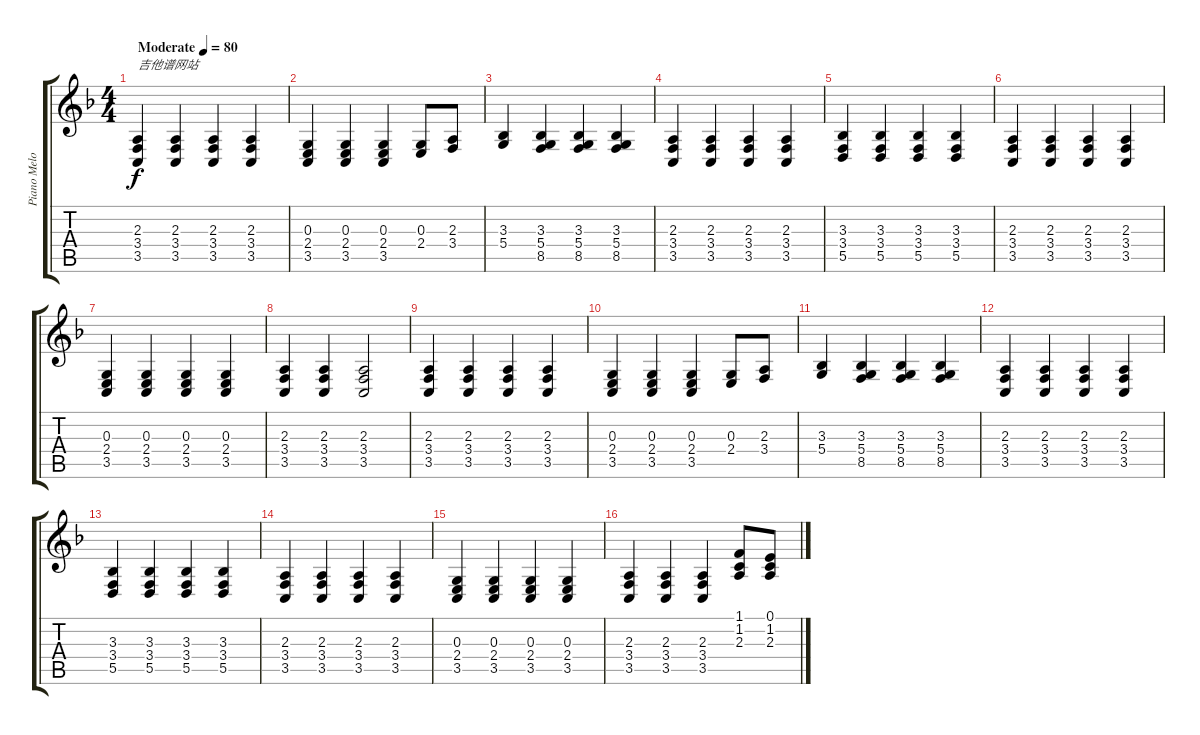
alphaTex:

\track ("Piano Melody" "Piano Melo") {instrument brightacousticpiano}
\staff {score tabs}
\tuning (E4 B3 G3 D3 A2 E2) {hide}
\ts (4 4)
\tempo (80 "Moderate")
\clef g2
\ks f
(2.3 3.4 3.5).4{txt "吉他谱网站" dy f instrument brightacousticpiano} (2.3 3.4 3.5).4 (2.3 3.4 3.5).4 (2.3 3.4 3.5).4 |
(0.3 2.4 3.5).4 (0.3 2.4 3.5).4 (0.3 2.4 3.5).4 (0.3 2.4).8 (2.3 3.4).8 |
(3.3 5.4).4 (3.3 5.4 8.5).4 (3.3 5.4 8.5).4 (3.3 5.4 8.5).4 |
(2.3 3.4 3.5).4 (2.3 3.4 3.5).4 (2.3 3.4 3.5).4 (2.3 3.4 3.5).4 |
(3.3 3.4 5.5).4 (3.3 3.4 5.5).4 (3.3 3.4 5.5).4 (3.3 3.4 5.5).4 |
(2.3 3.4 3.5).4 (2.3 3.4 3.5).4 (2.3 3.4 3.5).4 (2.3 3.4 3.5).4 |
(0.3 2.4 3.5).4 (0.3 2.4 3.5).4 (0.3 2.4 3.5).4 (0.3 2.4 3.5).4 |
(2.3 3.4 3.5).4 (2.3 3.4 3.5).4 (2.3 3.4 3.5).2 |
(2.3 3.4 3.5).4 (2.3 3.4 3.5).4 (2.3 3.4 3.5).4 (2.3 3.4 3.5).4 |
(0.3 2.4 3.5).4 (0.3 2.4 3.5).4 (0.3 2.4 3.5).4 (0.3 2.4).8 (2.3 3.4).8 |
(3.3 5.4).4 (3.3 5.4 8.5).4 (3.3 5.4 8.5).4 (3.3 5.4 8.5).4 |
(2.3 3.4 3.5).4 (2.3 3.4 3.5).4 (2.3 3.4 3.5).4 (2.3 3.4 3.5).4 |
(3.3 3.4 5.5).4 (3.3 3.4 5.5).4 (3.3 3.4 5.5).4 (3.3 3.4 5.5).4 |
(2.3 3.4 3.5).4 (2.3 3.4 3.5).4 (2.3 3.4 3.5).4 (2.3 3.4 3.5).4 |
(0.3 2.4 3.5).4 (0.3 2.4 3.5).4 (0.3 2.4 3.5).4 (0.3 2.4 3.5).4 |
(2.3 3.4 3.5).4 (2.3 3.4 3.5).4 (2.3 3.4 3.5).4 (1.1 1.2 2.3).8 (0.1 1.2 2.3).8
